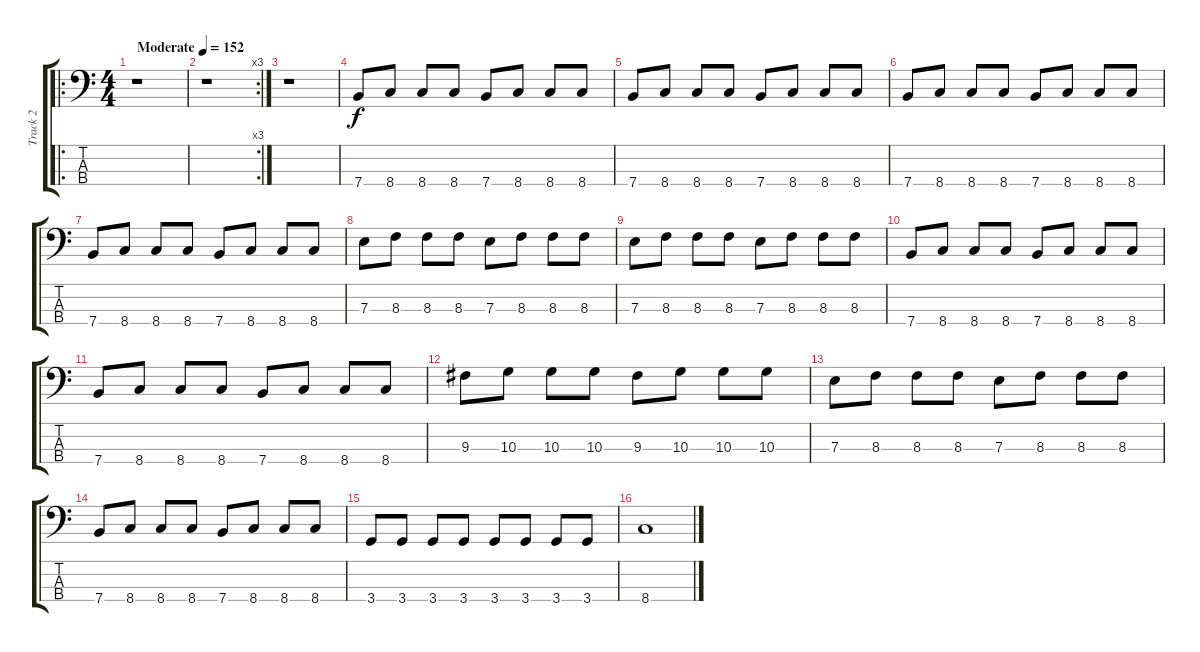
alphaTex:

\track ("Track 2" "Track 2") {instrument electricbassfinger}
\staff {score tabs}
\tuning (G2 D2 A1 E1) {hide}
\ro
\ts (4 4)
\tempo (152 "Moderate")
\clef f4
\ks c
r.1{dy f instrument electricbassfinger} |
\rc 3
r.1 |
r.1 |
7.4.8 8.4.8 8.4.8 8.4.8 7.4.8 8.4.8 8.4.8 8.4.8 |
7.4.8 8.4.8 8.4.8 8.4.8 7.4.8 8.4.8 8.4.8 8.4.8 |
7.4.8 8.4.8 8.4.8 8.4.8 7.4.8 8.4.8 8.4.8 8.4.8 |
7.4.8 8.4.8 8.4.8 8.4.8 7.4.8 8.4.8 8.4.8 8.4.8 |
7.3.8 8.3.8 8.3.8 8.3.8 7.3.8 8.3.8 8.3.8 8.3.8 |
7.3.8 8.3.8 8.3.8 8.3.8 7.3.8 8.3.8 8.3.8 8.3.8 |
7.4.8 8.4.8 8.4.8 8.4.8 7.4.8 8.4.8 8.4.8 8.4.8 |
7.4.8 8.4.8 8.4.8 8.4.8 7.4.8 8.4.8 8.4.8 8.4.8 |
9.3.8 10.3.8 10.3.8 10.3.8 9.3.8 10.3.8 10.3.8 10.3.8 |
7.3.8 8.3.8 8.3.8 8.3.8 7.3.8 8.3.8 8.3.8 8.3.8 |
7.4.8 8.4.8 8.4.8 8.4.8 7.4.8 8.4.8 8.4.8 8.4.8 |
3.4.8 3.4.8 3.4.8 3.4.8 3.4.8 3.4.8 3.4.8 3.4.8 |
8.4.1
